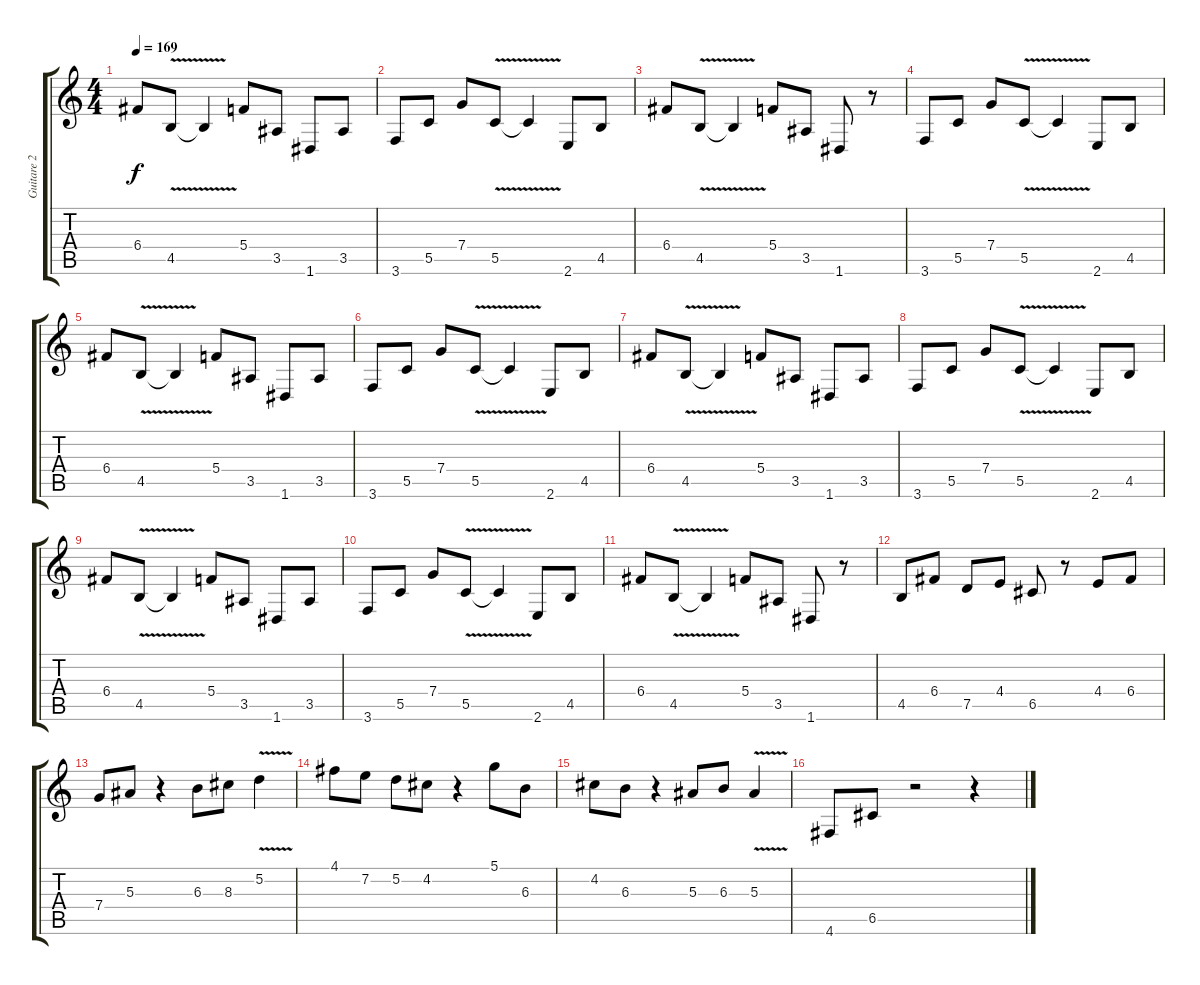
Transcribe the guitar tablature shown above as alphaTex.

\track ("Guitare 2" "Guitare 2") {instrument distortionguitar}
\staff {score tabs}
\tuning (D4 A3 F3 C3 G2 D2) {hide}
\ts (4 4)
\tempo 169
\clef g2
\ks c
6.4.8{dy f} 4.5{v}.8 4.5{t}.4 5.4.8 3.5.8 1.6.8 3.5.8 |
3.6.8 5.5.8 7.4.8 5.5{v}.8 5.5{t}.4 2.6.8 4.5.8 |
6.4.8 4.5{v}.8 4.5{t}.4 5.4.8 3.5.8 1.6.8 r.8 |
3.6.8 5.5.8 7.4.8 5.5{v}.8 5.5{t}.4 2.6.8 4.5.8 |
6.4.8 4.5{v}.8 4.5{t}.4 5.4.8 3.5.8 1.6.8 3.5.8 |
3.6.8 5.5.8 7.4.8 5.5{v}.8 5.5{t}.4 2.6.8 4.5.8 |
6.4.8 4.5{v}.8 4.5{t}.4 5.4.8 3.5.8 1.6.8 3.5.8 |
3.6.8 5.5.8 7.4.8 5.5{v}.8 5.5{t}.4 2.6.8 4.5.8 |
6.4.8 4.5{v}.8 4.5{t}.4 5.4.8 3.5.8 1.6.8 3.5.8 |
3.6.8 5.5.8 7.4.8 5.5{v}.8 5.5{t}.4 2.6.8 4.5.8 |
6.4.8 4.5{v}.8 4.5{t}.4 5.4.8 3.5.8 1.6.8 r.8 |
4.5.8 6.4.8 7.5.8 4.4.8 6.5.8 r.8 4.4.8 6.4.8 |
7.4.8 5.3.8 r.4 6.3.8 8.3.8 5.2{v}.4 |
4.1.8 7.2.8 5.2.8 4.2.8 r.4 5.1.8 6.3.8 |
4.2.8 6.3.8 r.4 5.3.8 6.3.8 5.3{v}.4 |
4.6.8 6.5.8 r.2 r.4
